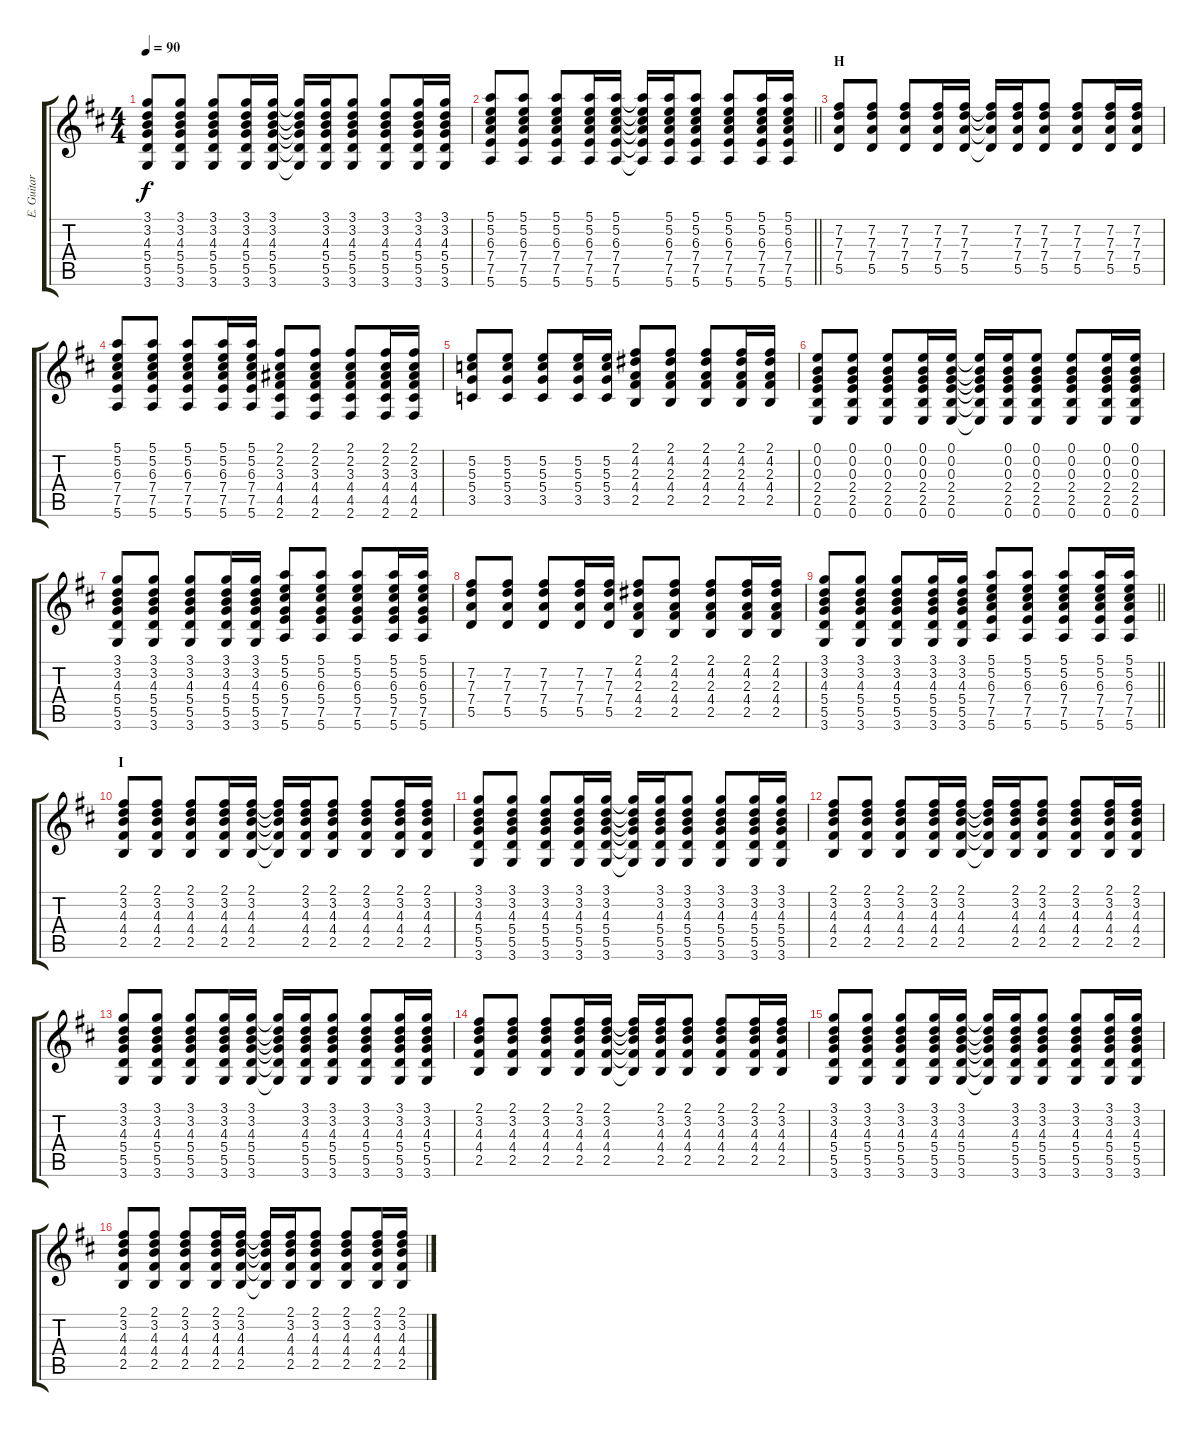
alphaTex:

\track ("E. Guitar II" "E. Guitar ") {instrument overdrivenguitar}
\staff {score tabs}
\tuning (E4 B3 G3 D3 A2 E2) {hide}
\ts (4 4)
\tempo 90
\clef g2
\ks d
(3.1 3.2 4.3 5.4 5.5 3.6).8{dy f} (3.1 3.2 4.3 5.4 5.5 3.6).8 (3.1 3.2 4.3 5.4 5.5 3.6).8 (3.1 3.2 4.3 5.4 5.5 3.6).16 (3.1 3.2 4.3 5.4 5.5 3.6).16 (3.1{t} 3.2{t} 4.3{t} 5.4{t} 5.5{t} 3.6{t}).16 (3.1 3.2 4.3 5.4 5.5 3.6).16 (3.1 3.2 4.3 5.4 5.5 3.6).8 (3.1 3.2 4.3 5.4 5.5 3.6).8 (3.1 3.2 4.3 5.4 5.5 3.6).16 (3.1 3.2 4.3 5.4 5.5 3.6).16 |
\barLineRight lightlight
(5.1 5.2 6.3 7.4 7.5 5.6).8 (5.1 5.2 6.3 7.4 7.5 5.6).8 (5.1 5.2 6.3 7.4 7.5 5.6).8 (5.1 5.2 6.3 7.4 7.5 5.6).16 (5.1 5.2 6.3 7.4 7.5 5.6).16 (5.1{t} 5.2{t} 6.3{t} 7.4{t} 7.5{t} 5.6{t}).16 (5.1 5.2 6.3 7.4 7.5 5.6).16 (5.1 5.2 6.3 7.4 7.5 5.6).8 (5.1 5.2 6.3 7.4 7.5 5.6).8 (5.1 5.2 6.3 7.4 7.5 5.6).16 (5.1 5.2 6.3 7.4 7.5 5.6).16 |
\section ("" "H")
(7.2 7.3 7.4 5.5).8 (7.2 7.3 7.4 5.5).8 (7.2 7.3 7.4 5.5).8 (7.2 7.3 7.4 5.5).16 (7.2 7.3 7.4 5.5).16 (7.2{t} 7.3{t} 7.4{t} 5.5{t}).16 (7.2 7.3 7.4 5.5).16 (7.2 7.3 7.4 5.5).8 (7.2 7.3 7.4 5.5).8 (7.2 7.3 7.4 5.5).16 (7.2 7.3 7.4 5.5).16 |
(5.1 5.2 6.3 7.4 7.5 5.6).8 (5.1 5.2 6.3 7.4 7.5 5.6).8 (5.1 5.2 6.3 7.4 7.5 5.6).8 (5.1 5.2 6.3 7.4 7.5 5.6).16 (5.1 5.2 6.3 7.4 7.5 5.6).16 (2.1 2.2 3.3 4.4 4.5 2.6).8 (2.1 2.2 3.3 4.4 4.5 2.6).8 (2.1 2.2 3.3 4.4 4.5 2.6).8 (2.1 2.2 3.3 4.4 4.5 2.6).16 (2.1 2.2 3.3 4.4 4.5 2.6).16 |
(5.2 5.3 5.4 3.5).8 (5.2 5.3 5.4 3.5).8 (5.2 5.3 5.4 3.5).8 (5.2 5.3 5.4 3.5).16 (5.2 5.3 5.4 3.5).16 (2.1 4.2 2.3 4.4 2.5).8 (2.1 4.2 2.3 4.4 2.5).8 (2.1 4.2 2.3 4.4 2.5).8 (2.1 4.2 2.3 4.4 2.5).16 (2.1 4.2 2.3 4.4 2.5).16 |
(0.1 0.2 0.3 2.4 2.5 0.6).8 (0.1 0.2 0.3 2.4 2.5 0.6).8 (0.1 0.2 0.3 2.4 2.5 0.6).8 (0.1 0.2 0.3 2.4 2.5 0.6).16 (0.1 0.2 0.3 2.4 2.5 0.6).16 (0.1{t} 0.2{t} 0.3{t} 2.4{t} 2.5{t} 0.6{t}).16 (0.1 0.2 0.3 2.4 2.5 0.6).16 (0.1 0.2 0.3 2.4 2.5 0.6).8 (0.1 0.2 0.3 2.4 2.5 0.6).8 (0.1 0.2 0.3 2.4 2.5 0.6).16 (0.1 0.2 0.3 2.4 2.5 0.6).16 |
(3.1 3.2 4.3 5.4 5.5 3.6).8 (3.1 3.2 4.3 5.4 5.5 3.6).8 (3.1 3.2 4.3 5.4 5.5 3.6).8 (3.1 3.2 4.3 5.4 5.5 3.6).16 (3.1 3.2 4.3 5.4 5.5 3.6).16 (5.1 5.2 6.3 5.4 7.5 5.6).8 (5.1 5.2 6.3 5.4 7.5 5.6).8 (5.1 5.2 6.3 5.4 7.5 5.6).8 (5.1 5.2 6.3 5.4 7.5 5.6).16 (5.1 5.2 6.3 5.4 7.5 5.6).16 |
(7.2 7.3 7.4 5.5).8 (7.2 7.3 7.4 5.5).8 (7.2 7.3 7.4 5.5).8 (7.2 7.3 7.4 5.5).16 (7.2 7.3 7.4 5.5).16 (2.1 4.2 2.3 4.4 2.5).8 (2.1 4.2 2.3 4.4 2.5).8 (2.1 4.2 2.3 4.4 2.5).8 (2.1 4.2 2.3 4.4 2.5).16 (2.1 4.2 2.3 4.4 2.5).16 |
\barLineRight lightlight
(3.1 3.2 4.3 5.4 5.5 3.6).8 (3.1 3.2 4.3 5.4 5.5 3.6).8 (3.1 3.2 4.3 5.4 5.5 3.6).8 (3.1 3.2 4.3 5.4 5.5 3.6).16 (3.1 3.2 4.3 5.4 5.5 3.6).16 (5.1 5.2 6.3 7.4 7.5 5.6).8 (5.1 5.2 6.3 7.4 7.5 5.6).8 (5.1 5.2 6.3 7.4 7.5 5.6).8 (5.1 5.2 6.3 7.4 7.5 5.6).16 (5.1 5.2 6.3 7.4 7.5 5.6).16 |
\section ("" "I")
(2.1 3.2 4.3 4.4 2.5).8 (2.1 3.2 4.3 4.4 2.5).8 (2.1 3.2 4.3 4.4 2.5).8 (2.1 3.2 4.3 4.4 2.5).16 (2.1 3.2 4.3 4.4 2.5).16 (2.1{t} 3.2{t} 4.3{t} 4.4{t} 2.5{t}).16 (2.1 3.2 4.3 4.4 2.5).16 (2.1 3.2 4.3 4.4 2.5).8 (2.1 3.2 4.3 4.4 2.5).8 (2.1 3.2 4.3 4.4 2.5).16 (2.1 3.2 4.3 4.4 2.5).16 |
(3.1 3.2 4.3 5.4 5.5 3.6).8 (3.1 3.2 4.3 5.4 5.5 3.6).8 (3.1 3.2 4.3 5.4 5.5 3.6).8 (3.1 3.2 4.3 5.4 5.5 3.6).16 (3.1 3.2 4.3 5.4 5.5 3.6).16 (3.1{t} 3.2{t} 4.3{t} 5.4{t} 5.5{t} 3.6{t}).16 (3.1 3.2 4.3 5.4 5.5 3.6).16 (3.1 3.2 4.3 5.4 5.5 3.6).8 (3.1 3.2 4.3 5.4 5.5 3.6).8 (3.1 3.2 4.3 5.4 5.5 3.6).16 (3.1 3.2 4.3 5.4 5.5 3.6).16 |
(2.1 3.2 4.3 4.4 2.5).8 (2.1 3.2 4.3 4.4 2.5).8 (2.1 3.2 4.3 4.4 2.5).8 (2.1 3.2 4.3 4.4 2.5).16 (2.1 3.2 4.3 4.4 2.5).16 (2.1{t} 3.2{t} 4.3{t} 4.4{t} 2.5{t}).16 (2.1 3.2 4.3 4.4 2.5).16 (2.1 3.2 4.3 4.4 2.5).8 (2.1 3.2 4.3 4.4 2.5).8 (2.1 3.2 4.3 4.4 2.5).16 (2.1 3.2 4.3 4.4 2.5).16 |
(3.1 3.2 4.3 5.4 5.5 3.6).8 (3.1 3.2 4.3 5.4 5.5 3.6).8 (3.1 3.2 4.3 5.4 5.5 3.6).8 (3.1 3.2 4.3 5.4 5.5 3.6).16 (3.1 3.2 4.3 5.4 5.5 3.6).16 (3.1{t} 3.2{t} 4.3{t} 5.4{t} 5.5{t} 3.6{t}).16 (3.1 3.2 4.3 5.4 5.5 3.6).16 (3.1 3.2 4.3 5.4 5.5 3.6).8 (3.1 3.2 4.3 5.4 5.5 3.6).8 (3.1 3.2 4.3 5.4 5.5 3.6).16 (3.1 3.2 4.3 5.4 5.5 3.6).16 |
(2.1 3.2 4.3 4.4 2.5).8 (2.1 3.2 4.3 4.4 2.5).8 (2.1 3.2 4.3 4.4 2.5).8 (2.1 3.2 4.3 4.4 2.5).16 (2.1 3.2 4.3 4.4 2.5).16 (2.1{t} 3.2{t} 4.3{t} 4.4{t} 2.5{t}).16 (2.1 3.2 4.3 4.4 2.5).16 (2.1 3.2 4.3 4.4 2.5).8 (2.1 3.2 4.3 4.4 2.5).8 (2.1 3.2 4.3 4.4 2.5).16 (2.1 3.2 4.3 4.4 2.5).16 |
(3.1 3.2 4.3 5.4 5.5 3.6).8 (3.1 3.2 4.3 5.4 5.5 3.6).8 (3.1 3.2 4.3 5.4 5.5 3.6).8 (3.1 3.2 4.3 5.4 5.5 3.6).16 (3.1 3.2 4.3 5.4 5.5 3.6).16 (3.1{t} 3.2{t} 4.3{t} 5.4{t} 5.5{t} 3.6{t}).16 (3.1 3.2 4.3 5.4 5.5 3.6).16 (3.1 3.2 4.3 5.4 5.5 3.6).8 (3.1 3.2 4.3 5.4 5.5 3.6).8 (3.1 3.2 4.3 5.4 5.5 3.6).16 (3.1 3.2 4.3 5.4 5.5 3.6).16 |
(2.1 3.2 4.3 4.4 2.5).8 (2.1 3.2 4.3 4.4 2.5).8 (2.1 3.2 4.3 4.4 2.5).8 (2.1 3.2 4.3 4.4 2.5).16 (2.1 3.2 4.3 4.4 2.5).16 (2.1{t} 3.2{t} 4.3{t} 4.4{t} 2.5{t}).16 (2.1 3.2 4.3 4.4 2.5).16 (2.1 3.2 4.3 4.4 2.5).8 (2.1 3.2 4.3 4.4 2.5).8 (2.1 3.2 4.3 4.4 2.5).16 (2.1 3.2 4.3 4.4 2.5).16
